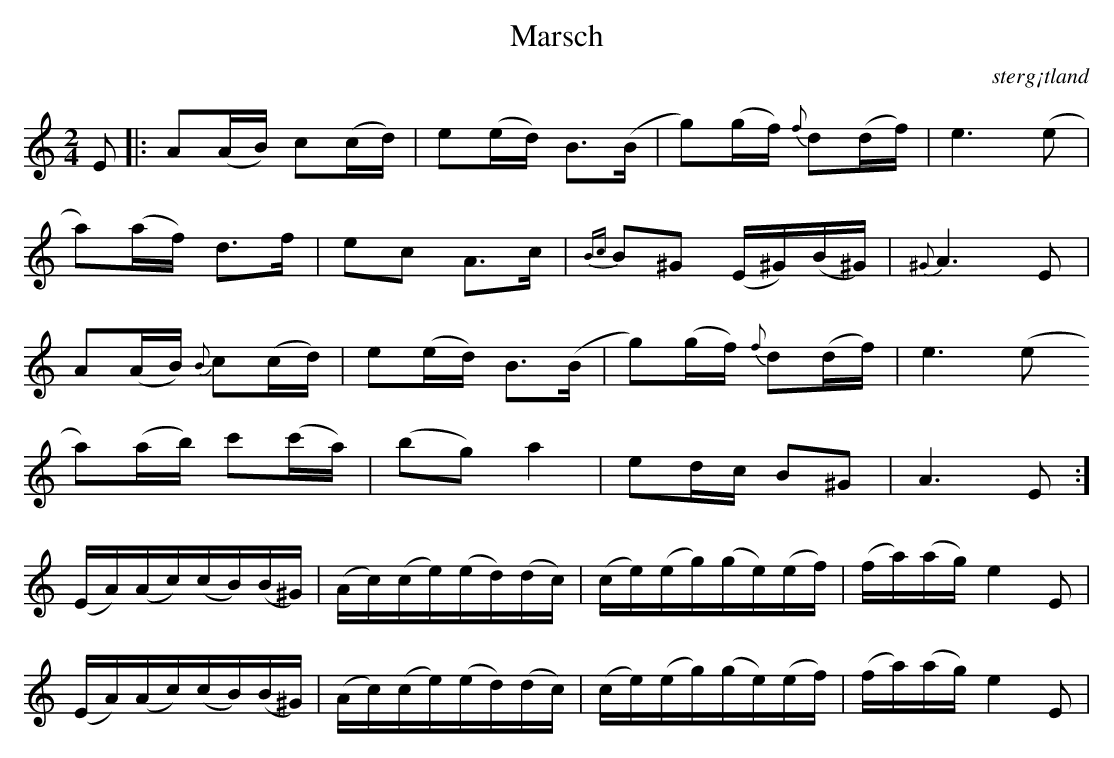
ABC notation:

X:1
T:Marsch
O: sterg¡tland
M: 2/4
L: 1/16
K: Am
E2 |: A2(AB) c2(cd) | e2(ed) B3(B | g2)(gf){f} d2(df) | e6 (e2 |
a2)(af) d3f | e2c2 A3c |{Bc} B2^G2 (E^G)(B^G)|{^G} A6 E2 |
A2(AB){B} c2(cd) | e2(ed) B3(B | g2)(gf){f} d2(df) | e6 (e2
a2)(ab) c'2(c'a) | (b2g2) a4 | e2dc B2^G2| A6 E2:]
(EA)(Ac)(cB)(B^G)|(Ac)(ce)(ed)(dc)|(ce)(eg)(ge)(ef)|(fa)(ag)e4E2|
(EA)(Ac)(cB)(B^G)|(Ac)(ce)(ed)(dc)|(ce)(eg)(ge)(ef)|(fa)(ag)e4E2|
